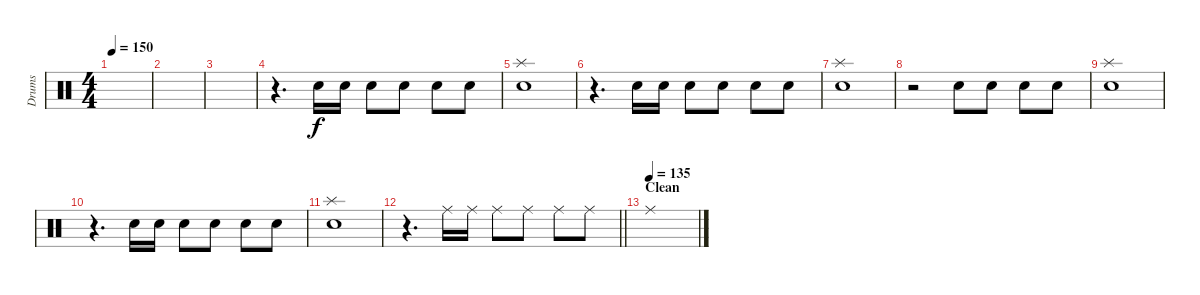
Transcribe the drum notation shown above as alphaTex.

\track ("Drums" "Drums") {instrument percussion}
\staff {score}
\articulation defaults
\ts (4 4)
\tempo 150
\clef neutral
\ks c
|
|
|
r.4{d} "Snare (hit) 2".16{dy f} "Snare (hit) 2".16 "Snare (hit) 2".8 "Snare (hit) 2".8 "Snare (hit) 2".8 "Snare (hit) 2".8 |
("Splash (hit)" "Snare (hit) 2").1 |
r.4{d} "Snare (hit) 2".16 "Snare (hit) 2".16 "Snare (hit) 2".8 "Snare (hit) 2".8 "Snare (hit) 2".8 "Snare (hit) 2".8 |
("Splash (hit)" "Snare (hit) 2").1 |
r.2 "Snare (hit) 2".8 "Snare (hit) 2".8 "Snare (hit) 2".8 "Snare (hit) 2".8 |
("Splash (hit)" "Snare (hit) 2").1 |
r.4{d} "Snare (hit) 2".16 "Snare (hit) 2".16 "Snare (hit) 2".8 "Snare (hit) 2".8 "Snare (hit) 2".8 "Snare (hit) 2".8 |
("Splash (hit)" "Snare (hit) 2").1 |
\barLineRight lightlight
r.4{d} "Ride (middle)".16 "Ride (middle)".16 "Ride (middle)".8 "Ride (middle)".8 "Ride (middle)".8 "Ride (middle)".8 |
\section ("" "Clean")
\tempo (135)
"Ride (middle)".1
